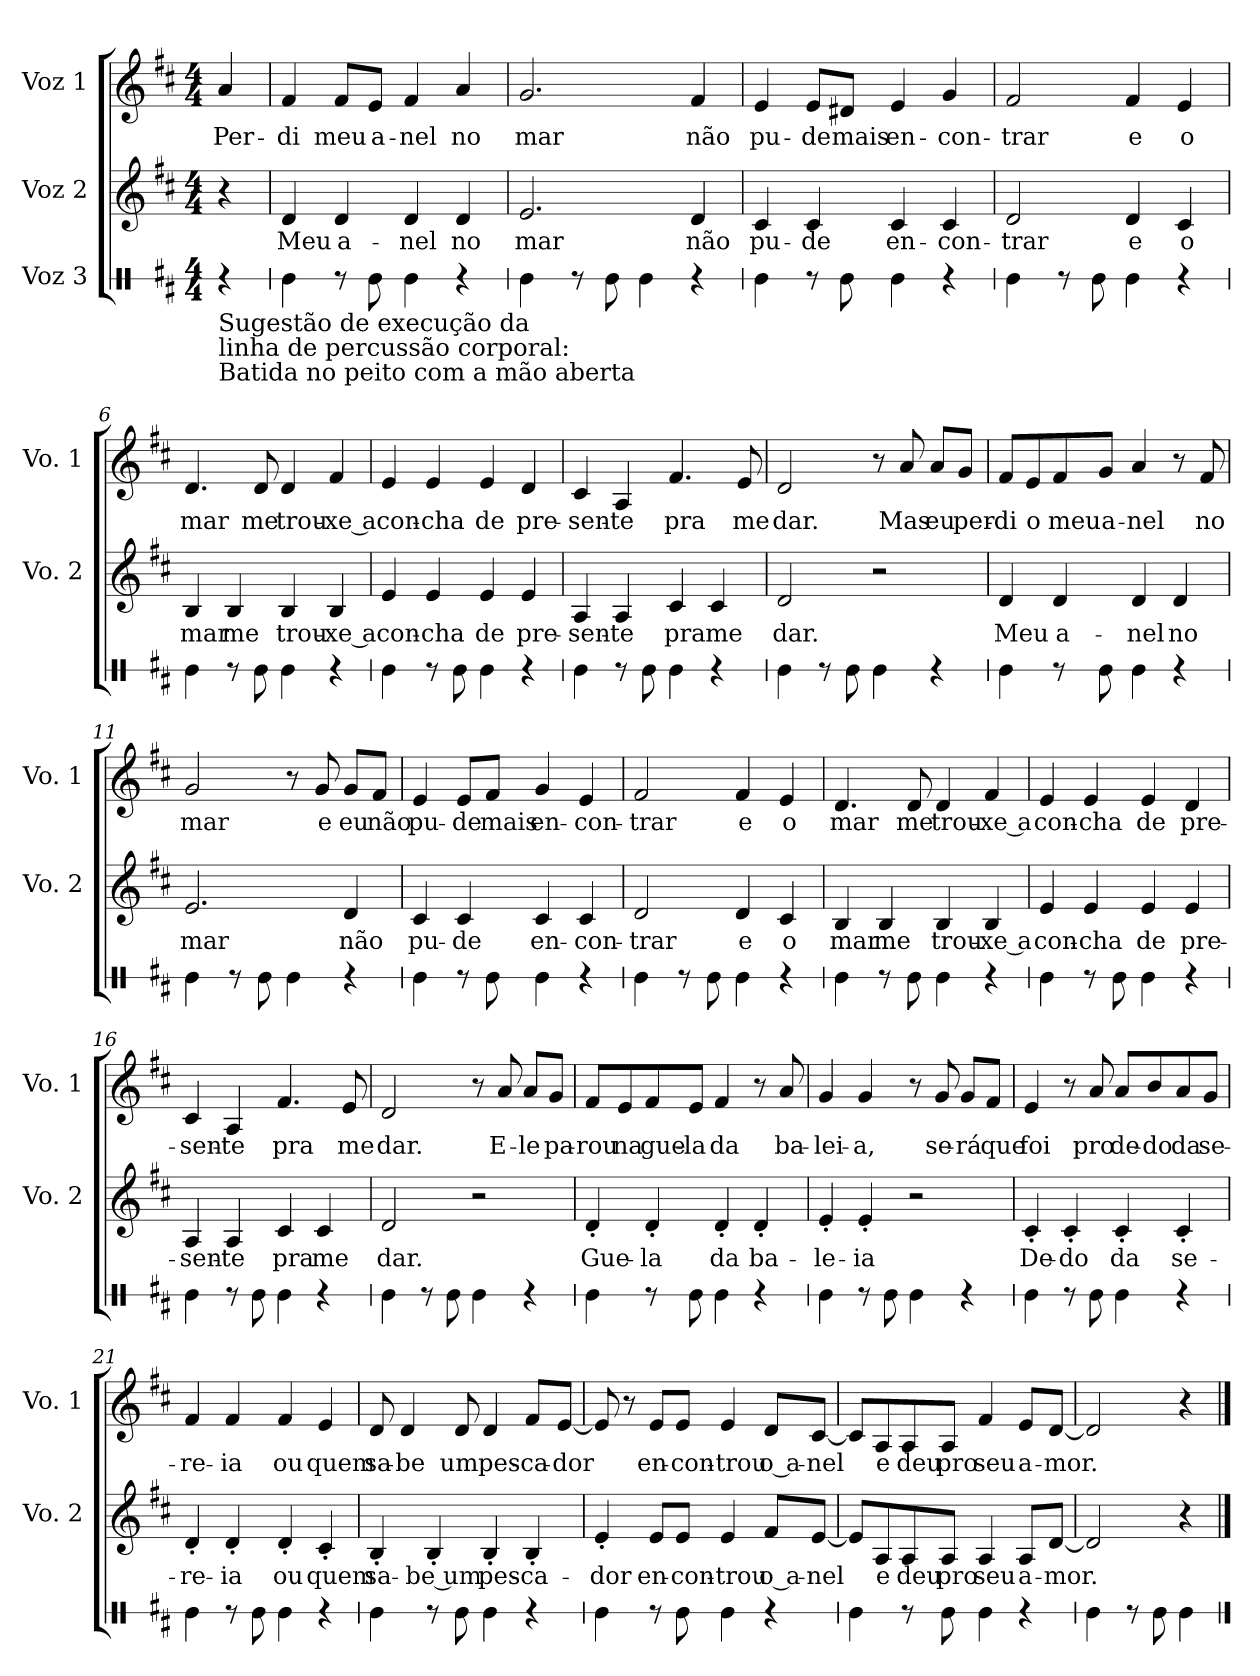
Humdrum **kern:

**kern	**kern	**text	**kern	**text
*part3	*part2	*part2	*part1	*part1
*staff3	*staff2	*staff2	*staff1	*staff1
*I"Voz 3	*I"Voz 2	*	*I"Voz 1	*
*	*I'Vo. 2	*	*I'Vo. 1	*
*stria1	*	*	*	*
*clefX	*clefG2	*	*clefG2	*
*k[f#c#]	*k[f#c#]	*	*k[f#c#]	*
*M4/4	*M4/4	*	*M4/4	*
*MM100	*MM100	*	*MM100	*
=1	=1	=1	=1	=1
!LO:TX:b:t=Sugestão de execução da	!	!	!	!
!LO:TX:b:t=linha de percussão corporal&colon;	!	!	!	!
!LO:TX:b:t=Batida no peito com a mão aberta	!	!	!	!
!	!	!	!	!LO:LY:b
4r	4r	.	4a/	Per-
=2	=2	=2	=2	=2
!	!	!LO:LY:b	!	!LO:LY:b
4Re\	4d/	Meu	4f#/	-di
!	!	!LO:LY:b	!	!LO:LY:b
8r	4d/	a-	8f#/L	meu
!	!	!	!	!LO:LY:b
8Re\	.	.	8e/J	a-
!	!	!LO:LY:b	!	!LO:LY:b
4Re\	4d/	-nel	4f#/	-nel
!	!	!LO:LY:b	!	!LO:LY:b
4r	4d/	no	4a/	no
=3	=3	=3	=3	=3
!	!	!LO:LY:b	!	!LO:LY:b
4Re\	2.e/	mar	2.g/	mar
8r	.	.	.	.
8Re\	.	.	.	.
4Re\	.	.	.	.
!	!	!LO:LY:b	!	!LO:LY:b
4r	4d/	não	4f#/	não
=4	=4	=4	=4	=4
!	!	!LO:LY:b	!	!LO:LY:b
4Re\	4c#/	pu-	4e/	pu-
!	!	!LO:LY:b	!	!LO:LY:b
8r	4c#/	-de	8e/L	-de
!	!	!	!	!LO:LY:b
8Re\	.	.	8d#X/J	mais
!	!	!LO:LY:b	!	!LO:LY:b
4Re\	4c#/	en-	4e/	en-
!	!	!LO:LY:b	!	!LO:LY:b
4r	4c#/	-con-	4g/	-con-
=5	=5	=5	=5	=5
!	!	!LO:LY:b	!	!LO:LY:b
4Re\	2d/	-trar	2f#/	-trar
8r	.	.	.	.
8Re\	.	.	.	.
!	!	!LO:LY:b	!	!LO:LY:b
4Re\	4d/	e	4f#/	e
!	!	!LO:LY:b	!	!LO:LY:b
4r	4c#/	o	4e/	o
!!LO:LB:g=z
=6	=6	=6	=6	=6
!	!	!LO:LY:b	!	!LO:LY:b
4Re\	4B/	mar	4.d/	mar
!	!	!LO:LY:b	!	!
8r	4B/	me	.	.
!	!	!	!	!LO:LY:b
8Re\	.	.	8d/	me
!	!	!LO:LY:b	!	!LO:LY:b
4Re\	4B/	trou-	4d/	trou-
!	!	!LO:LY:b	!	!LO:LY:b
4r	4B/	-xe a	4f#/	-xe a
=7	=7	=7	=7	=7
!	!	!LO:LY:b	!	!LO:LY:b
4Re\	4e/	con-	4e/	con-
!	!	!LO:LY:b	!	!LO:LY:b
8r	4e/	-cha	4e/	-cha
8Re\	.	.	.	.
!	!	!LO:LY:b	!	!LO:LY:b
4Re\	4e/	de	4e/	de
!	!	!LO:LY:b	!	!LO:LY:b
4r	4e/	pre-	4d/	pre-
=8	=8	=8	=8	=8
!	!	!LO:LY:b	!	!LO:LY:b
4Re\	4A/	-sen-	4c#/	-sen-
!	!	!LO:LY:b	!	!LO:LY:b
8r	4A/	-te	4A/	-te
8Re\	.	.	.	.
!	!	!LO:LY:b	!	!LO:LY:b
4Re\	4c#/	pra	4.f#/	pra
!	!	!LO:LY:b	!	!
4r	4c#/	me	.	.
!	!	!	!	!LO:LY:b
.	.	.	8e/	me
!!LO:LB:g=z
=9	=9	=9	=9	=9
!	!	!LO:LY:b	!	!LO:LY:b
4Re\	2d/	dar.	2d/	dar.
8r	.	.	.	.
8Re\	.	.	.	.
4Re\	2r	.	8r	.
!	!	!	!	!LO:LY:b
.	.	.	8a/	Mas
!	!	!	!	!LO:LY:b
4r	.	.	8a/L	eu
!	!	!	!	!LO:LY:b
.	.	.	8g/J	per-
=10	=10	=10	=10	=10
!	!	!LO:LY:b	!	!LO:LY:b
4Re\	4d/	Meu	8f#/L	-di
!	!	!	!	!LO:LY:b
.	.	.	8e/	o
!	!	!LO:LY:b	!	!LO:LY:b
8r	4d/	a-	8f#/	meu
!	!	!	!	!LO:LY:b
8Re\	.	.	8g/J	a-
!	!	!LO:LY:b	!	!LO:LY:b
4Re\	4d/	-nel	4a/	-nel
!	!	!LO:LY:b	!	!
4r	4d/	no	8r	.
!	!	!	!	!LO:LY:b
.	.	.	8f#/	no
=11	=11	=11	=11	=11
!	!	!LO:LY:b	!	!LO:LY:b
4Re\	2.e/	mar	2g/	mar
8r	.	.	.	.
8Re\	.	.	.	.
4Re\	.	.	8r	.
!	!	!	!	!LO:LY:b
.	.	.	8g/	e
!	!	!LO:LY:b	!	!LO:LY:b
4r	4d/	não	8g/L	eu
!	!	!	!	!LO:LY:b
.	.	.	8f#/J	não
!!LO:PB:g=z
=12	=12	=12	=12	=12
!	!	!LO:LY:b	!	!LO:LY:b
4Re\	4c#/	pu-	4e/	pu-
!	!	!LO:LY:b	!	!LO:LY:b
8r	4c#/	-de	8e/L	-de
!	!	!	!	!LO:LY:b
8Re\	.	.	8f#/J	mais
!	!	!LO:LY:b	!	!LO:LY:b
4Re\	4c#/	en-	4g/	en-
!	!	!LO:LY:b	!	!LO:LY:b
4r	4c#/	-con-	4e/	-con-
=13	=13	=13	=13	=13
!	!	!LO:LY:b	!	!LO:LY:b
4Re\	2d/	-trar	2f#/	-trar
8r	.	.	.	.
8Re\	.	.	.	.
!	!	!LO:LY:b	!	!LO:LY:b
4Re\	4d/	e	4f#/	e
!	!	!LO:LY:b	!	!LO:LY:b
4r	4c#/	o	4e/	o
=14	=14	=14	=14	=14
!	!	!LO:LY:b	!	!LO:LY:b
4Re\	4B/	mar	4.d/	mar
!	!	!LO:LY:b	!	!
8r	4B/	me	.	.
!	!	!	!	!LO:LY:b
8Re\	.	.	8d/	me
!	!	!LO:LY:b	!	!LO:LY:b
4Re\	4B/	trou-	4d/	trou-
!	!	!LO:LY:b	!	!LO:LY:b
4r	4B/	-xe a	4f#/	-xe a
=15	=15	=15	=15	=15
!	!	!LO:LY:b	!	!LO:LY:b
4Re\	4e/	con-	4e/	con-
!	!	!LO:LY:b	!	!LO:LY:b
8r	4e/	-cha	4e/	-cha
8Re\	.	.	.	.
!	!	!LO:LY:b	!	!LO:LY:b
4Re\	4e/	de	4e/	de
!	!	!LO:LY:b	!	!LO:LY:b
4r	4e/	pre-	4d/	pre-
!!LO:LB:g=z
=16	=16	=16	=16	=16
!	!	!LO:LY:b	!	!LO:LY:b
4Re\	4A/	-sen-	4c#/	-sen-
!	!	!LO:LY:b	!	!LO:LY:b
8r	4A/	-te	4A/	-te
8Re\	.	.	.	.
!	!	!LO:LY:b	!	!LO:LY:b
4Re\	4c#/	pra	4.f#/	pra
!	!	!LO:LY:b	!	!
4r	4c#/	me	.	.
!	!	!	!	!LO:LY:b
.	.	.	8e/	me
=17	=17	=17	=17	=17
!	!	!LO:LY:b	!	!LO:LY:b
4Re\	2d/	dar.	2d/	dar.
8r	.	.	.	.
8Re\	.	.	.	.
4Re\	2r	.	8r	.
!	!	!	!	!LO:LY:b
.	.	.	8a/	E-
!	!	!	!	!LO:LY:b
4r	.	.	8a/L	-le
!	!	!	!	!LO:LY:b
.	.	.	8g/J	pa-
=18	=18	=18	=18	=18
!	!	!LO:LY:b	!	!LO:LY:b
4Re\	4d'/	Gue-	8f#/L	-rou
!	!	!	!	!LO:LY:b
.	.	.	8e/	na
!	!	!LO:LY:b	!	!LO:LY:b
8r	4d'/	-la	8f#/	gue-
!	!	!	!	!LO:LY:b
8Re\	.	.	8e/J	-la
!	!	!LO:LY:b	!	!LO:LY:b
4Re\	4d'/	da	4f#/	da
!	!	!LO:LY:b	!	!
4r	4d'/	ba-	8r	.
!	!	!	!	!LO:LY:b
.	.	.	8a/	ba-
=19	=19	=19	=19	=19
!	!	!LO:LY:b	!	!LO:LY:b
4Re\	4e'/	-le-	4g/	-lei-
!	!	!LO:LY:b	!	!LO:LY:b
8r	4e'/	-ia	4g/	-a,
8Re\	.	.	.	.
4Re\	2r	.	8r	.
!	!	!	!	!LO:LY:b
.	.	.	8g/	se-
!	!	!	!	!LO:LY:b
4r	.	.	8g/L	-rá
!	!	!	!	!LO:LY:b
.	.	.	8f#/J	que
!!LO:LB:g=z
=20	=20	=20	=20	=20
!	!	!LO:LY:b	!	!LO:LY:b
4Re\	4c#'/	De-	4e/	foi
!	!	!LO:LY:b	!	!
8r	4c#'/	-do	8r	.
!	!	!	!	!LO:LY:b
8Re\	.	.	8a/	pro
!	!	!LO:LY:b	!	!LO:LY:b
4Re\	4c#'/	da	8a/L	de-
!	!	!	!	!LO:LY:b
.	.	.	8b/	-do
!	!	!LO:LY:b	!	!LO:LY:b
4r	4c#'/	se-	8a/	da
!	!	!	!	!LO:LY:b
.	.	.	8g/J	se-
=21	=21	=21	=21	=21
!	!	!LO:LY:b	!	!LO:LY:b
4Re\	4d'/	-re-	4f#/	-re-
!	!	!LO:LY:b	!	!LO:LY:b
8r	4d'/	-ia	4f#/	-ia
8Re\	.	.	.	.
!	!	!LO:LY:b	!	!LO:LY:b
4Re\	4d'/	ou	4f#/	ou
!	!	!LO:LY:b	!	!LO:LY:b
4r	4c#'/	quem	4e/	quem
=22	=22	=22	=22	=22
!	!	!LO:LY:b	!	!LO:LY:b
4Re\	4B'/	sa-	8d/	sa-
!	!	!	!	!LO:LY:b
.	.	.	4d/	-be
!	!	!LO:LY:b	!	!
8r	4B'/	-be um	.	.
!	!	!	!	!LO:LY:b
8Re\	.	.	8d/	um
!	!	!LO:LY:b	!	!LO:LY:b
4Re\	4B'/	pes-	4d/	pes-
!	!	!LO:LY:b	!	!LO:LY:b
4r	4B'/	-ca-	8f#/L	-ca-
!	!	!	!	!LO:LY:b
.	.	.	[8e/J	-dor
!!LO:LB:g=z
=23	=23	=23	=23	=23
!	!	!LO:LY:b	!	!
4Re\	4e'/	-dor	8e/]	.
.	.	.	8r	.
!	!	!LO:LY:b	!	!LO:LY:b
8r	8e/L	en-	8e/L	en-
!	!	!LO:LY:b	!	!LO:LY:b
8Re\	8e/J	-con-	8e/J	-con-
!	!	!LO:LY:b	!	!LO:LY:b
4Re\	4e/	-trou	4e/	-trou
!	!	!LO:LY:b	!	!LO:LY:b
4r	8f#/L	o a-	8d/L	o a-
!	!	!LO:LY:b	!	!LO:LY:b
.	[8e/J	-nel	[8c#/J	-nel
=24	=24	=24	=24	=24
4Re\	8e/L]	.	8c#/L]	.
!	!	!LO:LY:b	!	!LO:LY:b
.	8A/	e	8A/	e
!	!	!LO:LY:b	!	!LO:LY:b
8r	8A/	deu	8A/	deu
!	!	!LO:LY:b	!	!LO:LY:b
8Re\	8A/J	pro	8A/J	pro
!	!	!LO:LY:b	!	!LO:LY:b
4Re\	4A/	seu	4f#/	seu
!	!	!LO:LY:b	!	!LO:LY:b
4r	8A/L	a-	8e/L	a-
!	!	!LO:LY:b	!	!LO:LY:b
.	[8d/J	-mor.	[8d/J	-mor.
=25	=25	=25	=25	=25
4Re\	2d/]	.	2d/]	.
8r	.	.	.	.
8Re\	.	.	.	.
4Re\	4r	.	4r	.
==	==	==	==	==
*-	*-	*-	*-	*-
